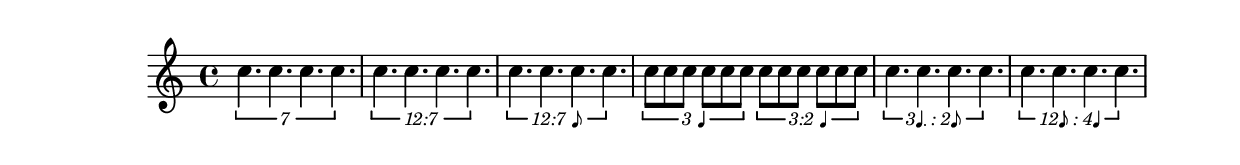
% DO NOT EDIT this file manually; it is automatically
% generated from Documentation/snippets/new
% Make any changes in Documentation/snippets/new/
% and then run scripts/auxiliar/makelsr.py
%
% This file is in the public domain.
%% Note: this file works from version 2.13.36
\version "2.14.0"

\header {
%% Translation of GIT committish: 59caa3adce63114ca7972d18f95d4aadc528ec3d
  texidoces = "
LilyPond también proporciona funciones de formato para imprimir
números de grupo especial diferentes a la propia fracción, así
como para añadir una figura al número o a la fracción de la
agrupación.

"

  doctitlees = "Números de agrupación especial distintos a los predeterminados"


%% Translation of GIT committish: 0a868be38a775ecb1ef935b079000cebbc64de40
texidocde = "
LilyPond stellt auch Formatierungsfunktionen zur Verfügung, mit denen
N-tolennummern gesetzt werden können, die sich von dem eigentlichen Bruch
unterscheiden.  Auch ein Notenwert kann zu Nenner oder Zähler des Bruchs
hinzugefügt werden.
"
  doctitlede = "Nicht-standard-N-tolennummern"


%% Translation of GIT committish: 015b8e65e5e9a74cea1618b597402b5b74f89b89
  texidocfr = "
LilyPond sait aussi gérer des nolets dont le chiffrage imprimé ne
correspond pas exactement à la fraction de mesure à laquelle ils se
réfèrent, tout comme ceux auxquels une valeur de note vient en complément
au chiffre.
"
  doctitlefr = "Nolets au chiffrage inhabituel"

  lsrtags = "rhythms"

  texidoc = "
LilyPond also provides formatting functions to print tuplet numbers different
than the actual fraction, as well as to append a note value to the tuplet
number or tuplet fraction.
"
  doctitle = "Non-default tuplet numbers"
} % begin verbatim


\relative c'' {
  \once \override TupletNumber #'text =
    #(tuplet-number::non-default-tuplet-denominator-text 7)
  \times 2/3  { c4. c4. c4. c4. }
  \once \override TupletNumber #'text =
    #(tuplet-number::non-default-tuplet-fraction-text 12 7)
  \times 2/3  { c4. c4. c4. c4. }
  \once \override TupletNumber #'text =
    #(tuplet-number::append-note-wrapper
      (tuplet-number::non-default-tuplet-fraction-text 12 7) "8")
  \times 2/3  { c4. c4. c4. c4. }

  \once \override TupletNumber #'text =
    #(tuplet-number::append-note-wrapper
      tuplet-number::calc-denominator-text "4")
  \times 2/3  { c8 c8 c8 c8 c8 c8 }
  \once \override TupletNumber #'text =
    #(tuplet-number::append-note-wrapper
      tuplet-number::calc-fraction-text "4")
  \times 2/3  { c8 c8 c8 c8 c8 c8 }

  \once \override TupletNumber #'text =
    #(tuplet-number::fraction-with-notes "4." "8")
  \times 2/3  { c4. c4. c4. c4. }
  \once \override TupletNumber #'text =
    #(tuplet-number::non-default-fraction-with-notes 12 "8" 4 "4")
  \times 2/3  { c4. c4. c4. c4. }
}
